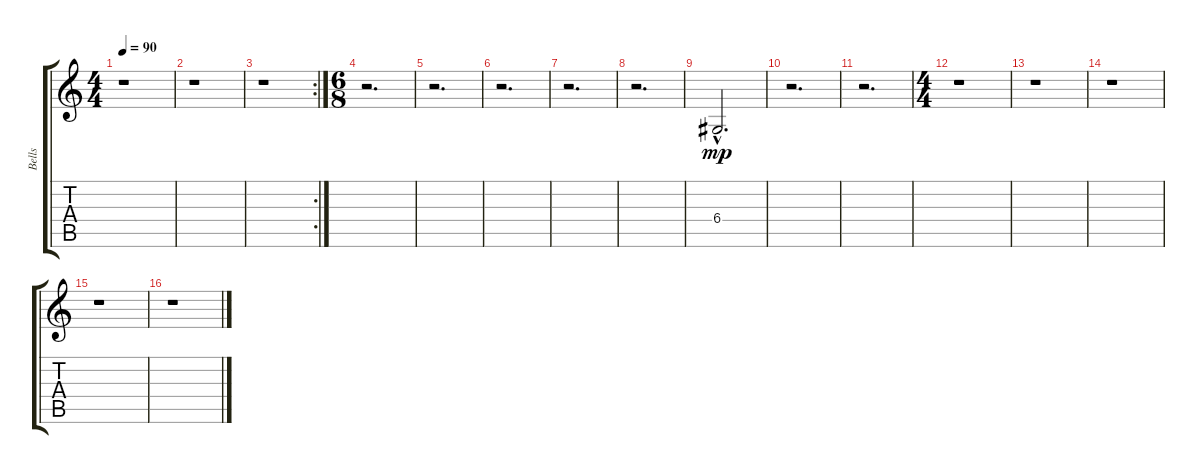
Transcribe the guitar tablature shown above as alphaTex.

\track ("Bells" "Bells") {instrument tubularbells}
\staff {score tabs}
\tuning (E4 B3 G3 D3 A2 E2) {hide}
\ts (4 4)
\tempo 90
\clef g2
\ks c
r.1{dy mf} |
r.1 |
\rc 2
r.1 |
\ts (6 8)
r.2{d} |
r.2{d} |
r.2{d} |
r.2{d} |
r.2{d} |
6.4{hac}.2{d dy mp} |
r.2{d} |
r.2{d} |
\ts (4 4)
r.1 |
r.1 |
r.1 |
r.1 |
r.1
